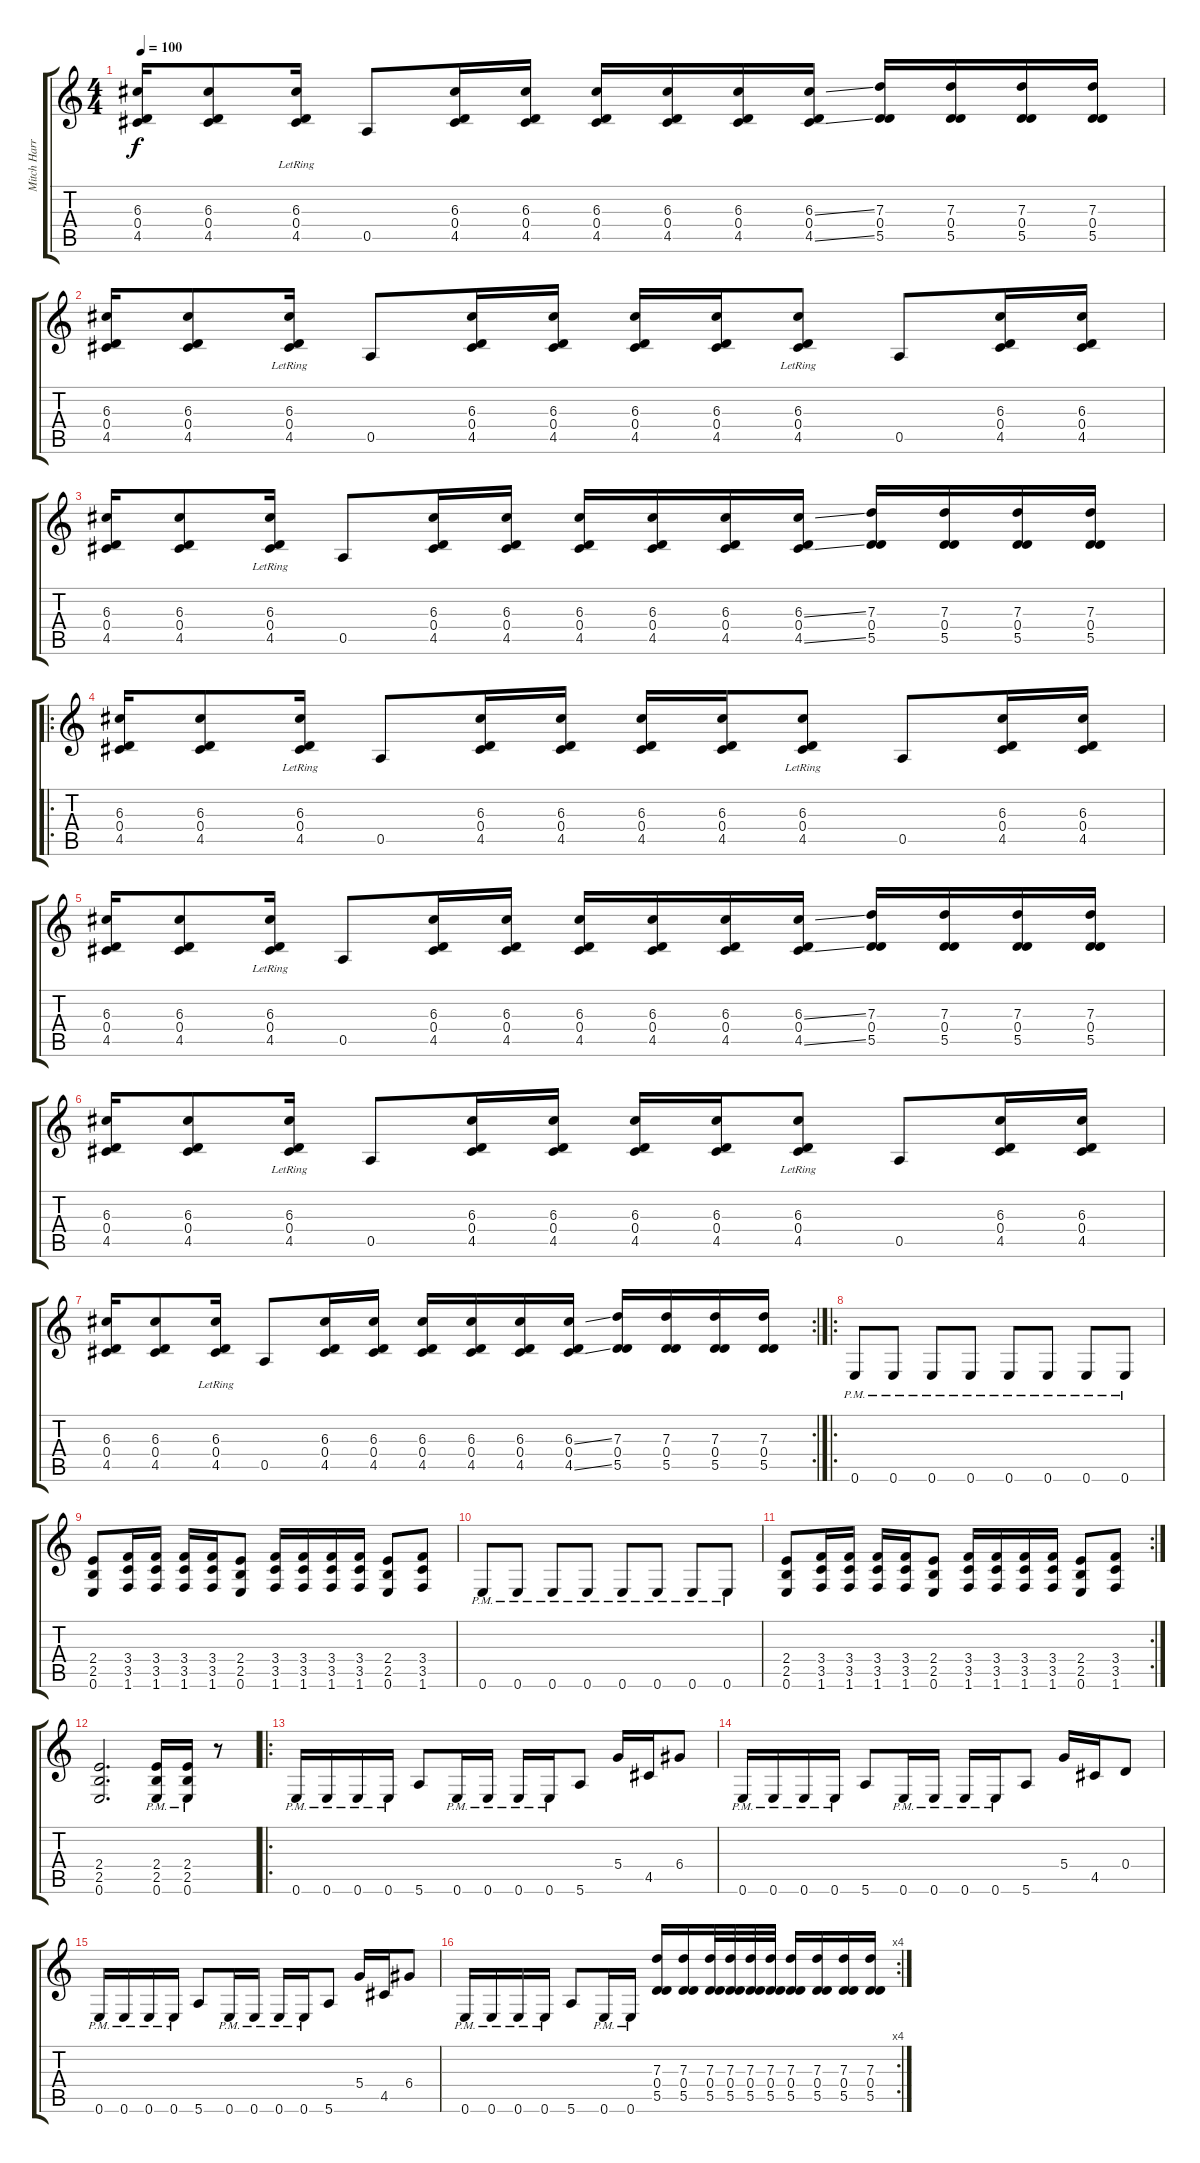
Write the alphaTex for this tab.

\track ("Mitch Harris" "Mitch Harr") {instrument overdrivenguitar}
\staff {score tabs}
\tuning (E4 B3 G3 D3 A2 E2) {hide}
\ts (4 4)
\tempo 100
\clef g2
\ks c
(6.3 0.4 4.5).16{dy f} (6.3 0.4 4.5).8 (6.3{lr} 0.4{lr} 4.5).16 0.5.8 (6.3 0.4 4.5).16 (6.3 0.4 4.5).16 (6.3 0.4 4.5).16 (6.3 0.4 4.5).16 (6.3 0.4 4.5).16 (6.3{ss} 0.4 4.5{ss}).16 (7.3 0.4 5.5).16 (7.3 0.4 5.5).16 (7.3 0.4 5.5).16 (7.3 0.4 5.5).16 |
(6.3 0.4 4.5).16 (6.3 0.4 4.5).8 (6.3{lr} 0.4{lr} 4.5).16 0.5.8 (6.3 0.4 4.5).16 (6.3 0.4 4.5).16 (6.3 0.4 4.5).16 (6.3 0.4 4.5).16 (6.3{lr} 0.4{lr} 4.5).8 0.5.8 (6.3 0.4 4.5).16 (6.3 0.4 4.5).16 |
(6.3 0.4 4.5).16 (6.3 0.4 4.5).8 (6.3{lr} 0.4{lr} 4.5).16 0.5.8 (6.3 0.4 4.5).16 (6.3 0.4 4.5).16 (6.3 0.4 4.5).16 (6.3 0.4 4.5).16 (6.3 0.4 4.5).16 (6.3{ss} 0.4 4.5{ss}).16 (7.3 0.4 5.5).16 (7.3 0.4 5.5).16 (7.3 0.4 5.5).16 (7.3 0.4 5.5).16 |
\ro
(6.3 0.4 4.5).16 (6.3 0.4 4.5).8 (6.3{lr} 0.4{lr} 4.5).16 0.5.8 (6.3 0.4 4.5).16 (6.3 0.4 4.5).16 (6.3 0.4 4.5).16 (6.3 0.4 4.5).16 (6.3{lr} 0.4{lr} 4.5).8 0.5.8 (6.3 0.4 4.5).16 (6.3 0.4 4.5).16 |
(6.3 0.4 4.5).16 (6.3 0.4 4.5).8 (6.3{lr} 0.4{lr} 4.5).16 0.5.8 (6.3 0.4 4.5).16 (6.3 0.4 4.5).16 (6.3 0.4 4.5).16 (6.3 0.4 4.5).16 (6.3 0.4 4.5).16 (6.3{ss} 0.4 4.5{ss}).16 (7.3 0.4 5.5).16 (7.3 0.4 5.5).16 (7.3 0.4 5.5).16 (7.3 0.4 5.5).16 |
(6.3 0.4 4.5).16 (6.3 0.4 4.5).8 (6.3{lr} 0.4{lr} 4.5).16 0.5.8 (6.3 0.4 4.5).16 (6.3 0.4 4.5).16 (6.3 0.4 4.5).16 (6.3 0.4 4.5).16 (6.3{lr} 0.4{lr} 4.5).8 0.5.8 (6.3 0.4 4.5).16 (6.3 0.4 4.5).16 |
\rc 2
(6.3 0.4 4.5).16 (6.3 0.4 4.5).8 (6.3{lr} 0.4{lr} 4.5).16 0.5.8 (6.3 0.4 4.5).16 (6.3 0.4 4.5).16 (6.3 0.4 4.5).16 (6.3 0.4 4.5).16 (6.3 0.4 4.5).16 (6.3{ss} 0.4 4.5{ss}).16 (7.3 0.4 5.5).16 (7.3 0.4 5.5).16 (7.3 0.4 5.5).16 (7.3 0.4 5.5).16 |
\ro
0.6{pm}.8 0.6{pm}.8 0.6{pm}.8 0.6{pm}.8 0.6{pm}.8 0.6{pm}.8 0.6{pm}.8 0.6{pm}.8 |
(2.4 2.5 0.6).8 (3.4 3.5 1.6).16 (3.4 3.5 1.6).16 (3.4 3.5 1.6).16 (3.4 3.5 1.6).16 (2.4 2.5 0.6).8 (3.4 3.5 1.6).16 (3.4 3.5 1.6).16 (3.4 3.5 1.6).16 (3.4 3.5 1.6).16 (2.4 2.5 0.6).8 (3.4 3.5 1.6).8 |
0.6{pm}.8 0.6{pm}.8 0.6{pm}.8 0.6{pm}.8 0.6{pm}.8 0.6{pm}.8 0.6{pm}.8 0.6{pm}.8 |
\rc 2
(2.4 2.5 0.6).8 (3.4 3.5 1.6).16 (3.4 3.5 1.6).16 (3.4 3.5 1.6).16 (3.4 3.5 1.6).16 (2.4 2.5 0.6).8 (3.4 3.5 1.6).16 (3.4 3.5 1.6).16 (3.4 3.5 1.6).16 (3.4 3.5 1.6).16 (2.4 2.5 0.6).8 (3.4 3.5 1.6).8 |
(2.4 2.5 0.6).2{d} (2.4 2.5 0.6{pm}).16 (2.4 2.5 0.6{pm}).16 r.8 |
\ro
0.6{pm}.16 0.6{pm}.16 0.6{pm}.16 0.6{pm}.16 5.6.8 0.6{pm}.16 0.6{pm}.16 0.6{pm}.16 0.6{pm}.16 5.6.8 5.4.16 4.5.16 6.4.8 |
0.6{pm}.16 0.6{pm}.16 0.6{pm}.16 0.6{pm}.16 5.6.8 0.6{pm}.16 0.6{pm}.16 0.6{pm}.16 0.6{pm}.16 5.6.8 5.4.16 4.5.16 0.4.8 |
0.6{pm}.16 0.6{pm}.16 0.6{pm}.16 0.6{pm}.16 5.6.8 0.6{pm}.16 0.6{pm}.16 0.6{pm}.16 0.6{pm}.16 5.6.8 5.4.16 4.5.16 6.4.8 |
\rc 4
0.6{pm}.16 0.6{pm}.16 0.6{pm}.16 0.6{pm}.16 5.6.8 0.6{pm}.16 0.6{pm}.16 (7.3 0.4 5.5).16 (7.3 0.4 5.5).16 (7.3 0.4 5.5).32 (7.3 0.4 5.5).32 (7.3 0.4 5.5).32 (7.3 0.4 5.5).32 (7.3 0.4 5.5).16 (7.3 0.4 5.5).16 (7.3 0.4 5.5).16 (7.3 0.4 5.5).16
